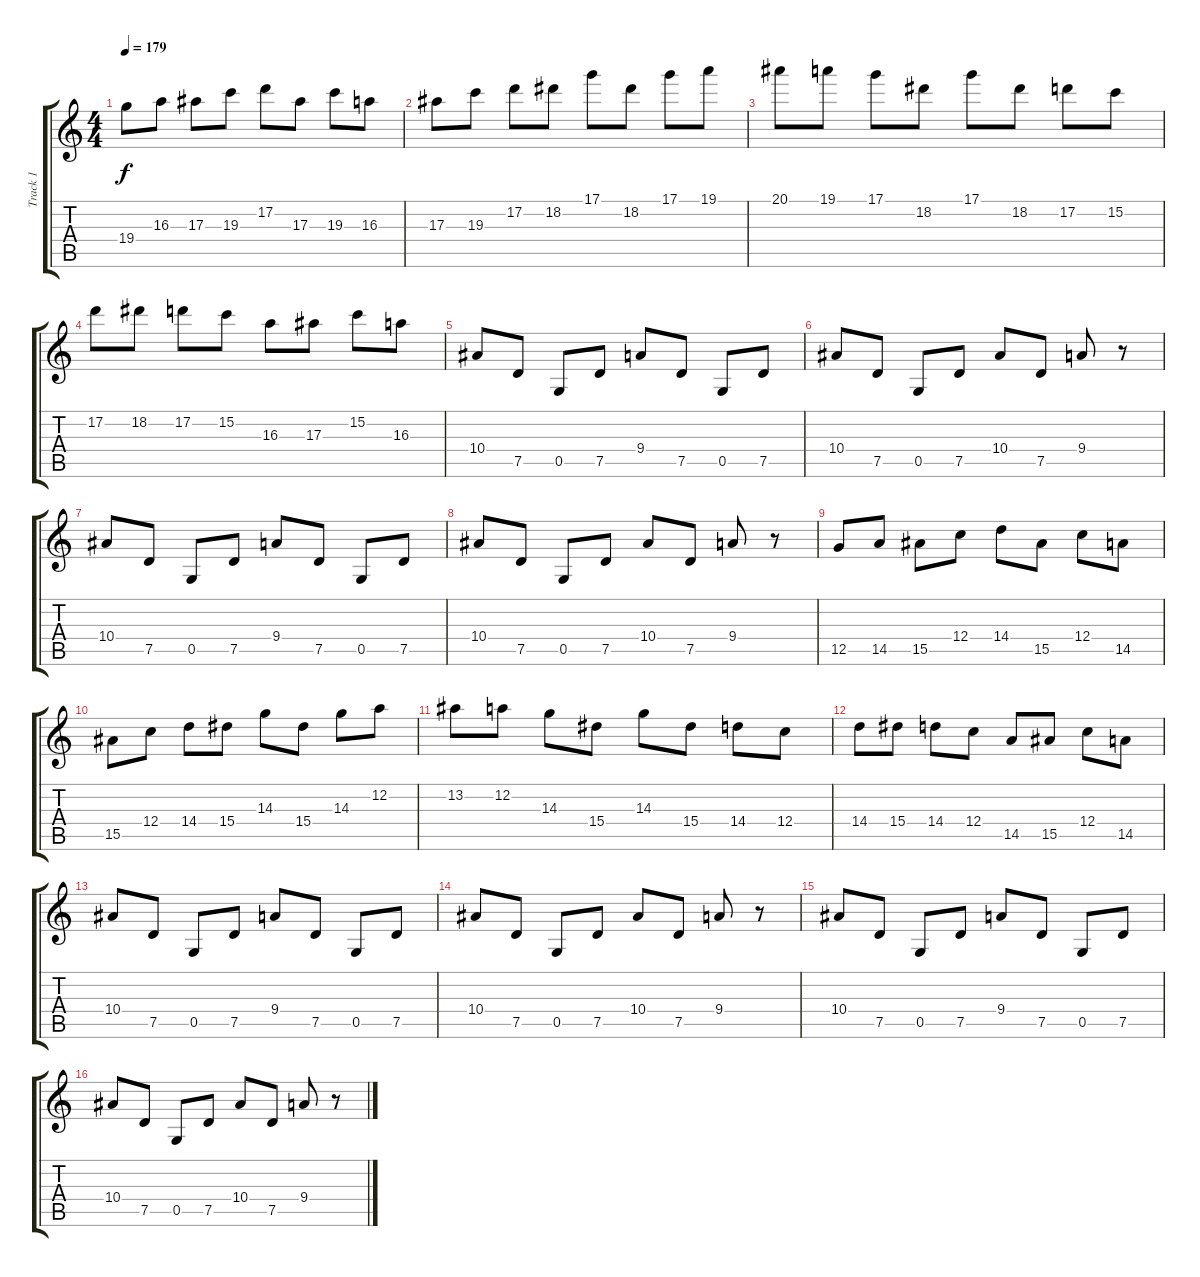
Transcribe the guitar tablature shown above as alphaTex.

\track ("Track 1" "Track 1") {instrument distortionguitar}
\staff {score tabs}
\tuning (D4 A3 F3 C3 G2 D2) {hide}
\ts (4 4)
\tempo 179
\clef g2
\ks c
19.4.8{dy f} 16.3.8 17.3.8 19.3.8 17.2.8 17.3.8 19.3.8 16.3.8 |
17.3.8 19.3.8 17.2.8 18.2.8 17.1.8 18.2.8 17.1.8 19.1.8 |
20.1.8 19.1.8 17.1.8 18.2.8 17.1.8 18.2.8 17.2.8 15.2.8 |
17.2.8 18.2.8 17.2.8 15.2.8 16.3.8 17.3.8 15.2.8 16.3.8 |
10.4.8 7.5.8 0.5.8 7.5.8 9.4.8 7.5.8 0.5.8 7.5.8 |
10.4.8 7.5.8 0.5.8 7.5.8 10.4.8 7.5.8 9.4.8 r.8 |
10.4.8 7.5.8 0.5.8 7.5.8 9.4.8 7.5.8 0.5.8 7.5.8 |
10.4.8 7.5.8 0.5.8 7.5.8 10.4.8 7.5.8 9.4.8 r.8 |
12.5.8 14.5.8 15.5.8 12.4.8 14.4.8 15.5.8 12.4.8 14.5.8 |
15.5.8 12.4.8 14.4.8 15.4.8 14.3.8 15.4.8 14.3.8 12.2.8 |
13.2.8 12.2.8 14.3.8 15.4.8 14.3.8 15.4.8 14.4.8 12.4.8 |
14.4.8 15.4.8 14.4.8 12.4.8 14.5.8 15.5.8 12.4.8 14.5.8 |
10.4.8 7.5.8 0.5.8 7.5.8 9.4.8 7.5.8 0.5.8 7.5.8 |
10.4.8 7.5.8 0.5.8 7.5.8 10.4.8 7.5.8 9.4.8 r.8 |
10.4.8 7.5.8 0.5.8 7.5.8 9.4.8 7.5.8 0.5.8 7.5.8 |
10.4.8 7.5.8 0.5.8 7.5.8 10.4.8 7.5.8 9.4.8 r.8
